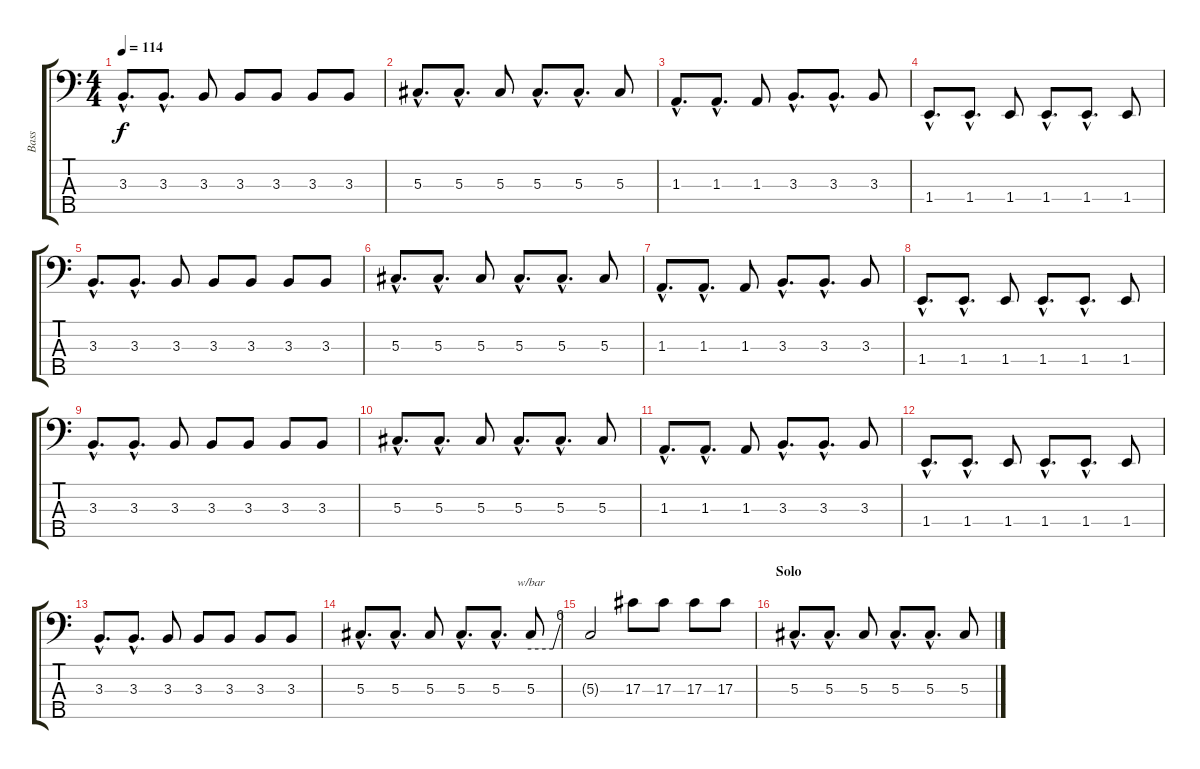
\track ("Bass" "Bass") {instrument electricbasspick}
\staff {score tabs}
\tuning (Gb2 Db2 Ab1 Eb1 Bb0) {hide}
\ts (4 4)
\tempo 114
\clef f4
\ks c
3.3{hac}.8{d dy f} 3.3{hac}.8{d} 3.3.8 3.3.8 3.3.8 3.3.8 3.3.8 |
5.3{hac}.8{d} 5.3{hac}.8{d} 5.3.8 5.3{hac}.8{d} 5.3{hac}.8{d} 5.3.8 |
1.3{hac}.8{d} 1.3{hac}.8{d} 1.3.8 3.3{hac}.8{d} 3.3{hac}.8{d} 3.3.8 |
1.4{hac}.8{d} 1.4{hac}.8{d} 1.4.8 1.4{hac}.8{d} 1.4{hac}.8{d} 1.4.8 |
3.3{hac}.8{d} 3.3{hac}.8{d} 3.3.8 3.3.8 3.3.8 3.3.8 3.3.8 |
5.3{hac}.8{d} 5.3{hac}.8{d} 5.3.8 5.3{hac}.8{d} 5.3{hac}.8{d} 5.3.8 |
1.3{hac}.8{d} 1.3{hac}.8{d} 1.3.8 3.3{hac}.8{d} 3.3{hac}.8{d} 3.3.8 |
1.4{hac}.8{d} 1.4{hac}.8{d} 1.4.8 1.4{hac}.8{d} 1.4{hac}.8{d} 1.4.8 |
3.3{hac}.8{d} 3.3{hac}.8{d} 3.3.8 3.3.8 3.3.8 3.3.8 3.3.8 |
5.3{hac}.8{d} 5.3{hac}.8{d} 5.3.8 5.3{hac}.8{d} 5.3{hac}.8{d} 5.3.8 |
1.3{hac}.8{d} 1.3{hac}.8{d} 1.3.8 3.3{hac}.8{d} 3.3{hac}.8{d} 3.3.8 |
1.4{hac}.8{d} 1.4{hac}.8{d} 1.4.8 1.4{hac}.8{d} 1.4{hac}.8{d} 1.4.8 |
3.3{hac}.8{d} 3.3{hac}.8{d} 3.3.8 3.3.8 3.3.8 3.3.8 3.3.8 |
5.3{hac}.8{d} 5.3{hac}.8{d} 5.3.8 5.3{hac}.8{d} 5.3{hac}.8{d} 5.3.8{tbe (custom default 0 0 45 0 60 24)} |
5.3{t}.2 17.3.8 17.3.8 17.3.8 17.3.8 |
\section ("" "Solo")
5.3{hac}.8{d} 5.3{hac}.8{d} 5.3.8 5.3{hac}.8{d} 5.3{hac}.8{d} 5.3.8
